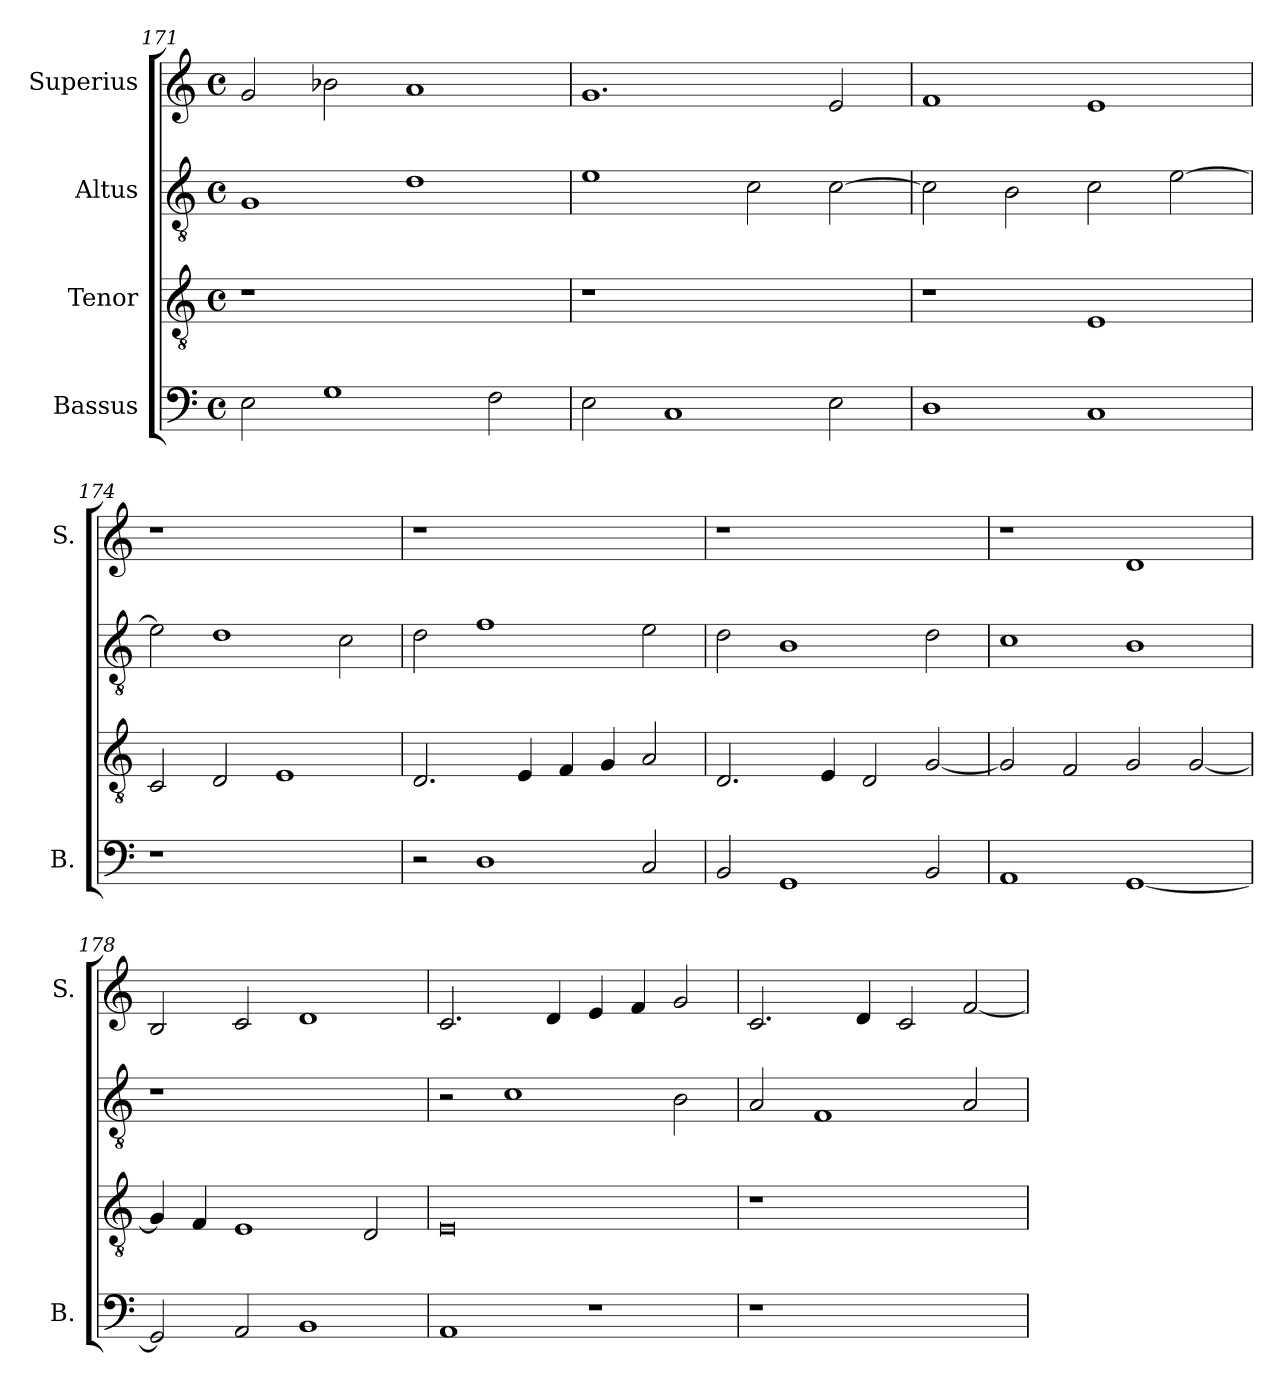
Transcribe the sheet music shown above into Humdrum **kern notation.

**kern	**kern	**kern	**kern
*part4	*part3	*part2	*part1
*staff4	*staff3	*staff2	*staff1
*I"Bassus	*I"Tenor	*I"Altus	*I"Superius
*I'B.	*	*	*I'S.
*clefF4	*clefGv2	*clefGv2	*clefG2
*	*ITrd7c12	*ITrd7c12	*
*k[]	*k[]	*k[]	*k[]
*C:	*C:	*C:	*C:
*M4/4	*M4/4	*M4/4	*M4/4
*met(c)	*met(c)	*met(c)	*met(c)
=171	=171	=171	=171
!	!LO:N:vis=1	!	!
2Ei\	1r	1GGi	2gi/
1Gi	.	.	2b-Xi\
.	1ryy	1Di	1ai
2Fi\	.	.	.
=172	=172	=172	=172
!	!LO:N:vis=1	!	!
2Ei\	1r	1Ei	1.gi
1Ci	.	.	.
.	1ryy	2Ci\	.
2Ei\	.	[>2Ci\	2ei/
=173	=173	=173	=173
1Di	1r	2Ci\]	1fi
.	.	2BBi\	.
1Ci	1EEi	2Ci\	1ei
.	.	[>2Ei\	.
!!LO:LB:g=z
=174	=174	=174	=174
!LO:N:vis=1	!	!	!LO:N:vis=1
1r	2CCi/	2Ei\]	1r
.	2DDi/	1Di	.
1ryy	1EEi	.	1ryy
.	.	2Ci\	.
=175	=175	=175	=175
!	!	!	!LO:N:vis=1
2r	2.DDi/	2Di\	1r
1Di	.	1Fi	.
.	4EEi/	.	.
.	4FFi/	.	1ryy
.	4GGi/	.	.
2Ci/	2AAi/	2Ei\	.
=176	=176	=176	=176
!	!	!	!LO:N:vis=1
2BBi/	2.DDi/	2Di\	1r
1GGi	.	1BBi	.
.	4EEi/	.	.
.	2DDi/	.	1ryy
2BBi/	[<2GGi/	2Di\	.
=177	=177	=177	=177
1AAi	2GGi/]	1Ci	1r
.	2FFi/	.	.
[<1GGi	2GGi/	1BBi	1di
.	[<2GGi/	.	.
=178	=178	=178	=178
!	!	!LO:N:vis=1	!
2GGi/]	4GGi/]	1r	2Bi/
.	4FFi/	.	.
2AAi/	1EEi	.	2ci/
1BBi	.	1ryy	1di
.	2DDi/	.	.
!!LO:PB:g=z
=179	=179	=179	=179
1AAi	0EEi	2r	2.ci/
.	.	1Ci	.
.	.	.	4di/
1r	.	.	4ei/
.	.	.	4fi/
.	.	2BBi\	2gi/
=180	=180	=180	=180
!LO:N:vis=1	!LO:N:vis=1	!	!
1r	1r	2AAi/	2.ci/
.	.	1FFi	.
.	.	.	4di/
1ryy	1ryy	.	2ci/
.	.	2AAi/	[<2fi/
=	=	=	=
*-	*-	*-	*-
